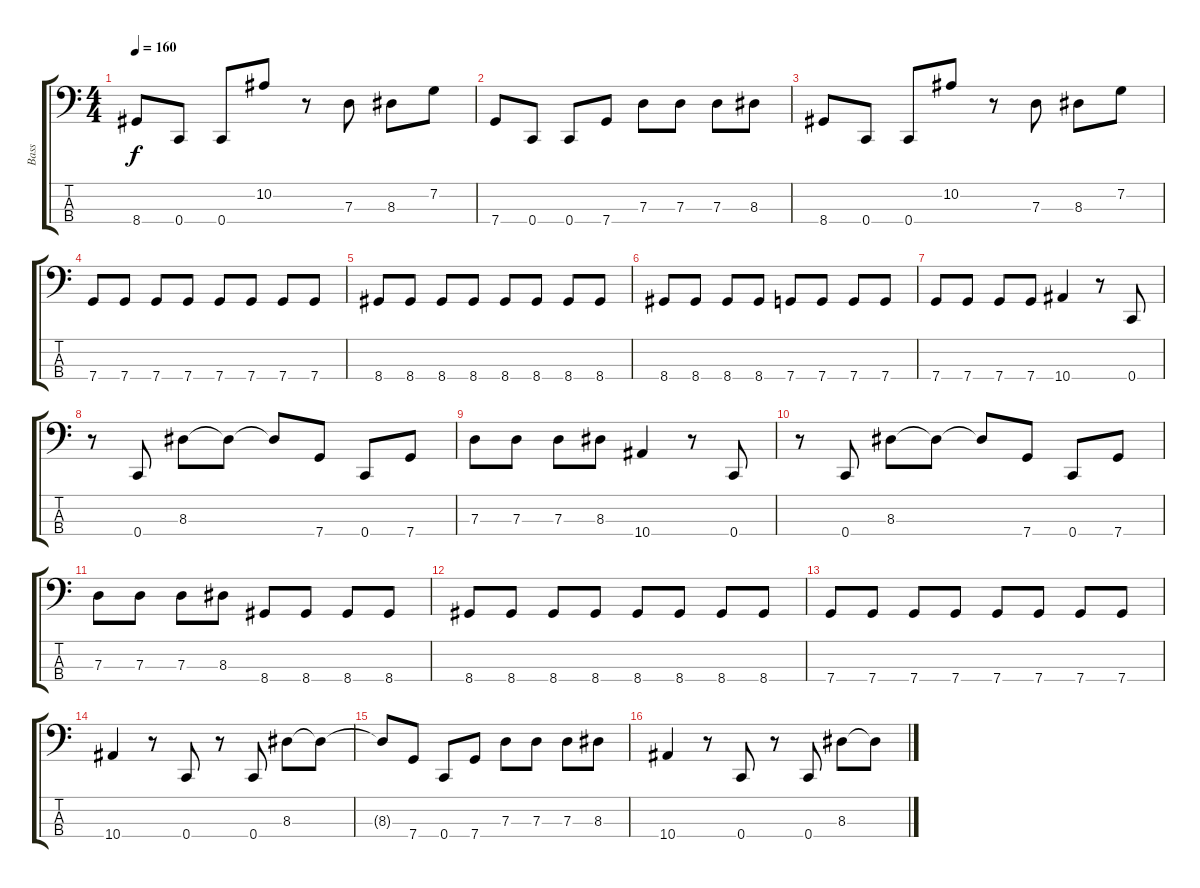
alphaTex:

\track ("Bass" "Bass") {instrument electricbassfinger}
\staff {score tabs}
\tuning (F2 C2 G1 C1) {hide}
\ts (4 4)
\tempo 160
\clef f4
\ks c
8.4.8{dy f} 0.4.8 0.4.8 10.2.8 r.8 7.3.8 8.3.8 7.2.8 |
7.4.8 0.4.8 0.4.8 7.4.8 7.3.8 7.3.8 7.3.8 8.3.8 |
8.4.8 0.4.8 0.4.8 10.2.8 r.8 7.3.8 8.3.8 7.2.8 |
7.4.8 7.4.8 7.4.8 7.4.8 7.4.8 7.4.8 7.4.8 7.4.8 |
8.4.8 8.4.8 8.4.8 8.4.8 8.4.8 8.4.8 8.4.8 8.4.8 |
8.4.8 8.4.8 8.4.8 8.4.8 7.4.8 7.4.8 7.4.8 7.4.8 |
7.4.8 7.4.8 7.4.8 7.4.8 10.4.4 r.8 0.4.8 |
r.8 0.4.8 8.3.8 8.3{t}.8 8.3{t}.8 7.4.8 0.4.8 7.4.8 |
7.3.8 7.3.8 7.3.8 8.3.8 10.4.4 r.8 0.4.8 |
r.8 0.4.8 8.3.8 8.3{t}.8 8.3{t}.8 7.4.8 0.4.8 7.4.8 |
7.3.8 7.3.8 7.3.8 8.3.8 8.4.8 8.4.8 8.4.8 8.4.8 |
8.4.8 8.4.8 8.4.8 8.4.8 8.4.8 8.4.8 8.4.8 8.4.8 |
7.4.8 7.4.8 7.4.8 7.4.8 7.4.8 7.4.8 7.4.8 7.4.8 |
10.4.4 r.8 0.4.8 r.8 0.4.8 8.3.8 8.3{t}.8 |
8.3{t}.8 7.4.8 0.4.8 7.4.8 7.3.8 7.3.8 7.3.8 8.3.8 |
10.4.4 r.8 0.4.8 r.8 0.4.8 8.3.8 8.3{t}.8
